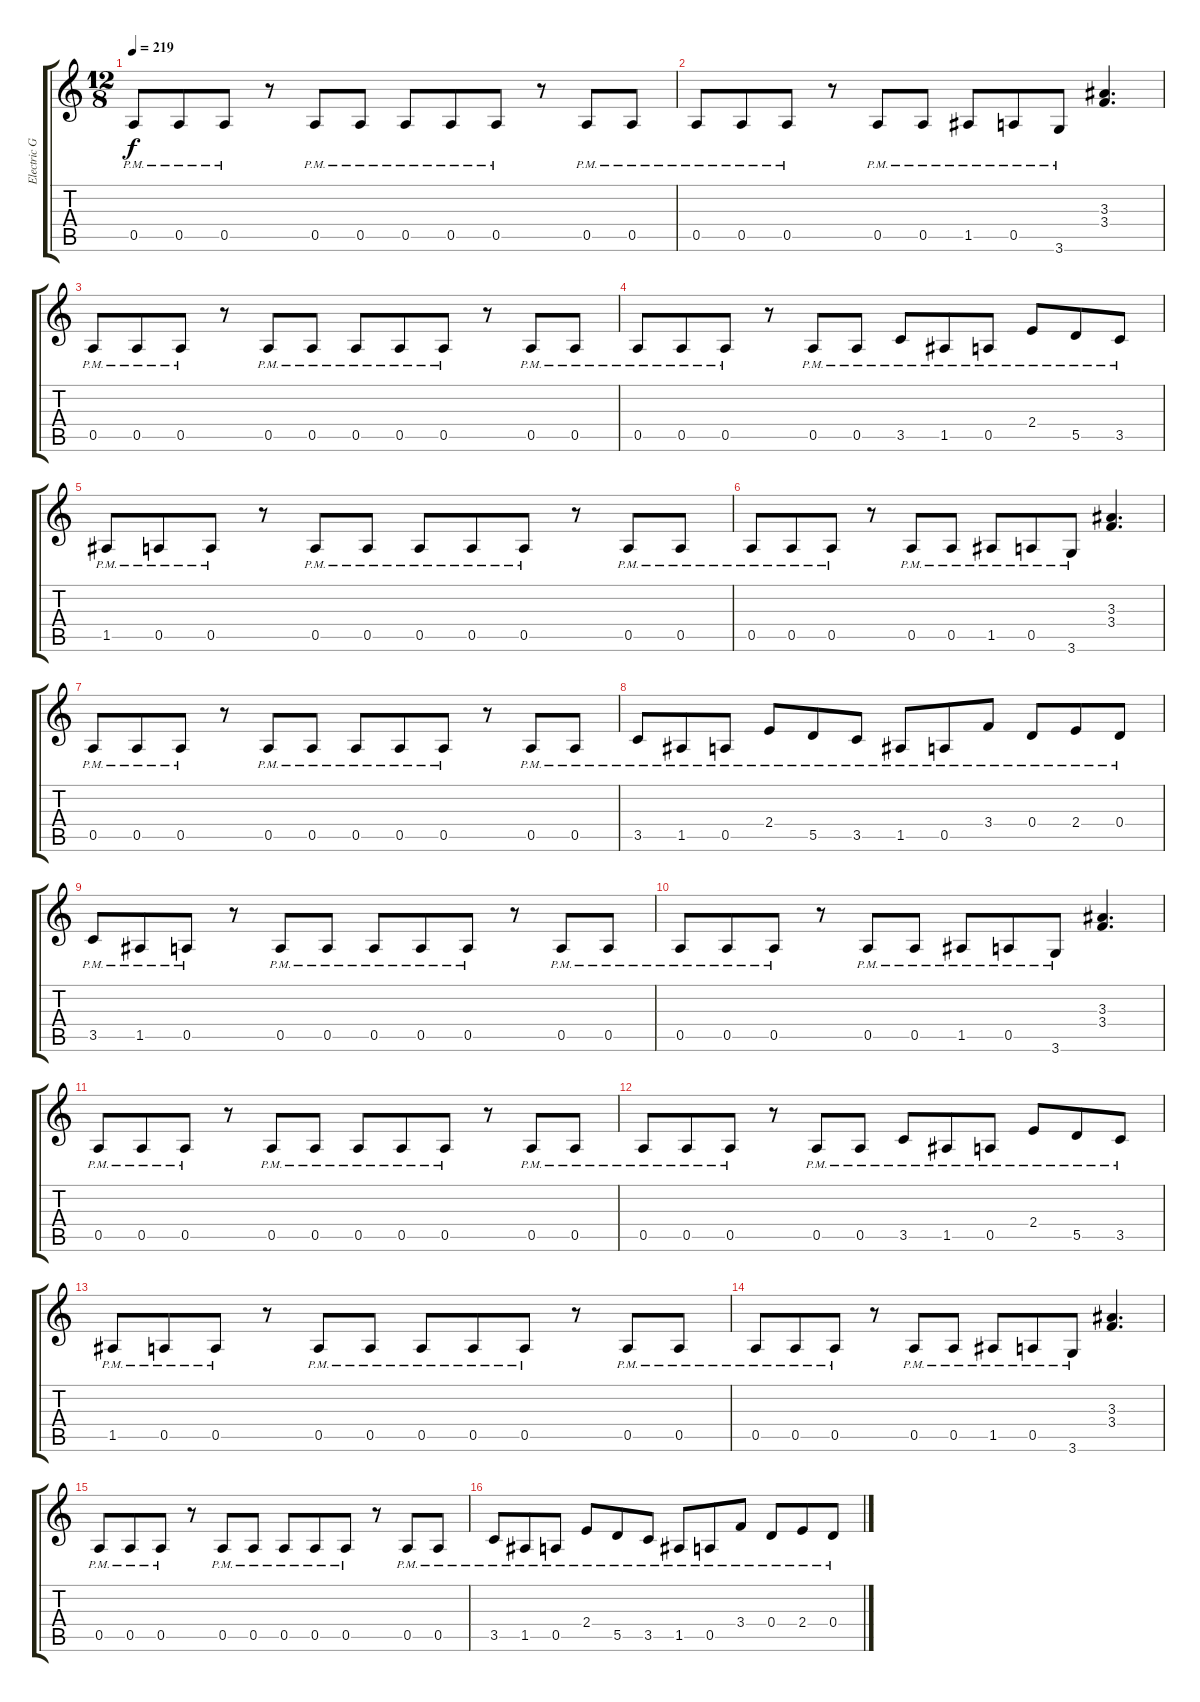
\track ("Electric Guitar I" "Electric G") {instrument distortionguitar}
\staff {score tabs}
\tuning (E4 B3 G3 D3 A2 E2) {hide}
\ts (12 8)
\tempo 219
\clef g2
\ks c
0.5{pm}.8{dy f} 0.5{pm}.8 0.5{pm}.8 r.8 0.5{pm}.8 0.5{pm}.8 0.5{pm}.8 0.5{pm}.8 0.5{pm}.8 r.8 0.5{pm}.8 0.5{pm}.8 |
0.5{pm}.8 0.5{pm}.8 0.5{pm}.8 r.8 0.5{pm}.8 0.5{pm}.8 1.5{pm}.8 0.5{pm}.8 3.6{pm}.8 (3.3 3.4).4{d} |
0.5{pm}.8 0.5{pm}.8 0.5{pm}.8 r.8 0.5{pm}.8 0.5{pm}.8 0.5{pm}.8 0.5{pm}.8 0.5{pm}.8 r.8 0.5{pm}.8 0.5{pm}.8 |
0.5{pm}.8 0.5{pm}.8 0.5{pm}.8 r.8 0.5{pm}.8 0.5{pm}.8 3.5{pm}.8 1.5{pm}.8 0.5{pm}.8 2.4{pm}.8 5.5{pm}.8 3.5{pm}.8 |
1.5{pm}.8 0.5{pm}.8 0.5{pm}.8 r.8 0.5{pm}.8 0.5{pm}.8 0.5{pm}.8 0.5{pm}.8 0.5{pm}.8 r.8 0.5{pm}.8 0.5{pm}.8 |
0.5{pm}.8 0.5{pm}.8 0.5{pm}.8 r.8 0.5{pm}.8 0.5{pm}.8 1.5{pm}.8 0.5{pm}.8 3.6{pm}.8 (3.3 3.4).4{d} |
0.5{pm}.8 0.5{pm}.8 0.5{pm}.8 r.8 0.5{pm}.8 0.5{pm}.8 0.5{pm}.8 0.5{pm}.8 0.5{pm}.8 r.8 0.5{pm}.8 0.5{pm}.8 |
3.5{pm}.8 1.5{pm}.8 0.5{pm}.8 2.4{pm}.8 5.5{pm}.8 3.5{pm}.8 1.5{pm}.8 0.5{pm}.8 3.4{pm}.8 0.4{pm}.8 2.4{pm}.8 0.4{pm}.8 |
3.5{pm}.8 1.5{pm}.8 0.5{pm}.8 r.8 0.5{pm}.8 0.5{pm}.8 0.5{pm}.8 0.5{pm}.8 0.5{pm}.8 r.8 0.5{pm}.8 0.5{pm}.8 |
0.5{pm}.8 0.5{pm}.8 0.5{pm}.8 r.8 0.5{pm}.8 0.5{pm}.8 1.5{pm}.8 0.5{pm}.8 3.6{pm}.8 (3.3 3.4).4{d} |
0.5{pm}.8 0.5{pm}.8 0.5{pm}.8 r.8 0.5{pm}.8 0.5{pm}.8 0.5{pm}.8 0.5{pm}.8 0.5{pm}.8 r.8 0.5{pm}.8 0.5{pm}.8 |
0.5{pm}.8 0.5{pm}.8 0.5{pm}.8 r.8 0.5{pm}.8 0.5{pm}.8 3.5{pm}.8 1.5{pm}.8 0.5{pm}.8 2.4{pm}.8 5.5{pm}.8 3.5{pm}.8 |
1.5{pm}.8 0.5{pm}.8 0.5{pm}.8 r.8 0.5{pm}.8 0.5{pm}.8 0.5{pm}.8 0.5{pm}.8 0.5{pm}.8 r.8 0.5{pm}.8 0.5{pm}.8 |
0.5{pm}.8 0.5{pm}.8 0.5{pm}.8 r.8 0.5{pm}.8 0.5{pm}.8 1.5{pm}.8 0.5{pm}.8 3.6{pm}.8 (3.3 3.4).4{d} |
0.5{pm}.8 0.5{pm}.8 0.5{pm}.8 r.8 0.5{pm}.8 0.5{pm}.8 0.5{pm}.8 0.5{pm}.8 0.5{pm}.8 r.8 0.5{pm}.8 0.5{pm}.8 |
3.5{pm}.8 1.5{pm}.8 0.5{pm}.8 2.4{pm}.8 5.5{pm}.8 3.5{pm}.8 1.5{pm}.8 0.5{pm}.8 3.4{pm}.8 0.4{pm}.8 2.4{pm}.8 0.4{pm}.8
